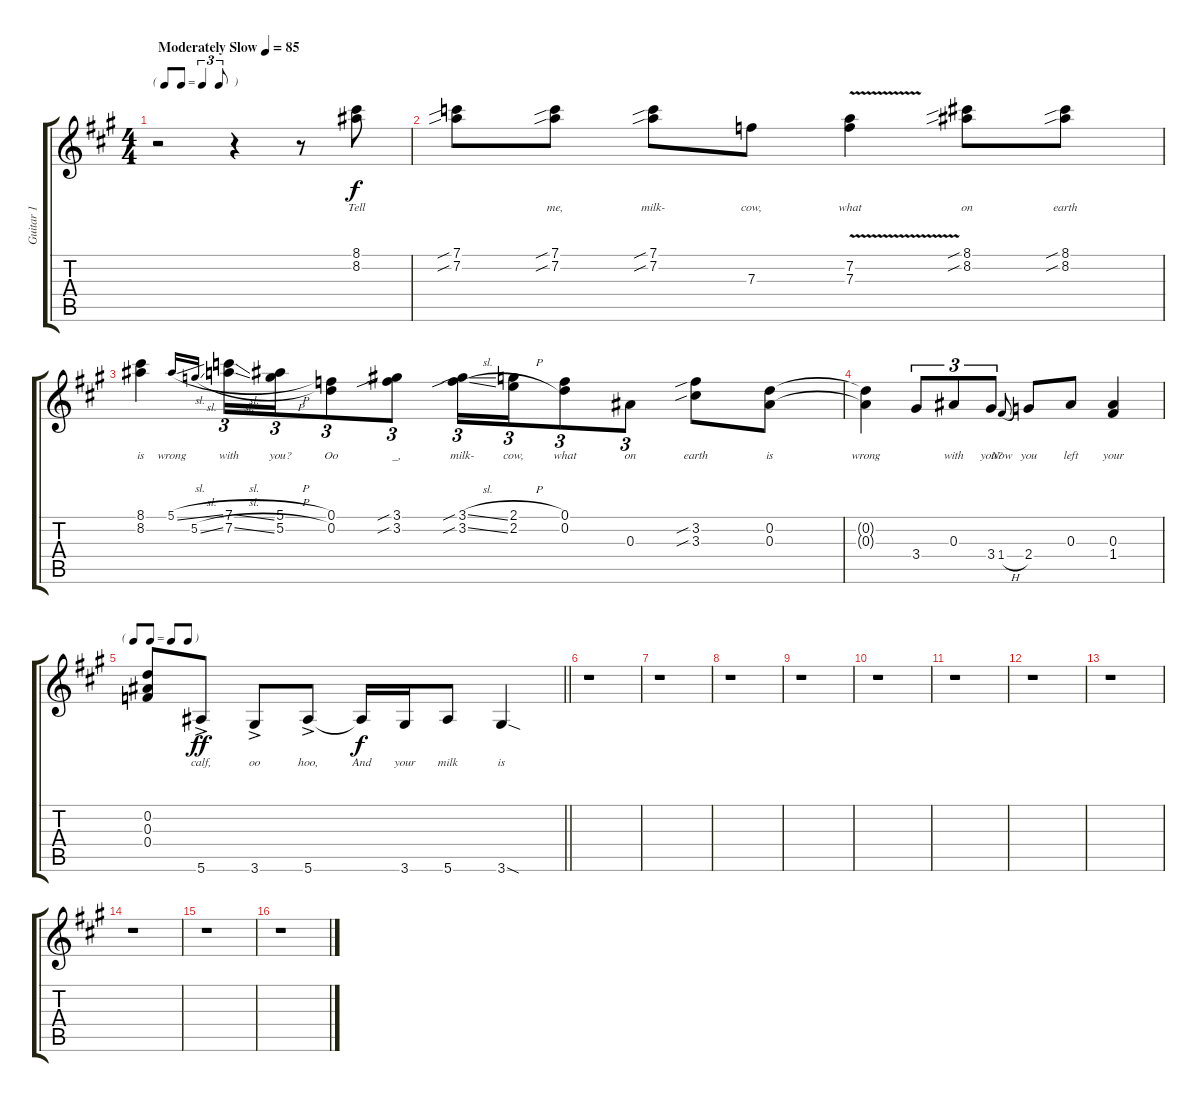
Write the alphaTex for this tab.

\track ("Guitar 1" "Guitar 1") {instrument overdrivenguitar}
\staff {score tabs}
\tuning (F4 D4 Bb3 F3 Bb2 F2) {hide}
\ts (4 4)
\tf triplet8th
\tempo (85 "Moderately Slow")
\clef g2
\ks a
r.2{dy f instrument overdrivenguitar} r.4 r.8 (8.1 8.2).8{lyrics (0 "Tell") lyrics (1 "") lyrics (2 "") lyrics (3 "") lyrics (4 "")} |
(7.1{sib} 7.2{sib}).8{lyrics (0 "") lyrics (1 "") lyrics (2 "") lyrics (3 "") lyrics (4 "")} (7.1{sib} 7.2{sib}).8{lyrics (0 "me,") lyrics (1 "") lyrics (2 "") lyrics (3 "") lyrics (4 "")} (7.1{sib} 7.2{sib}).8{lyrics (0 "milk-") lyrics (1 "") lyrics (2 "") lyrics (3 "") lyrics (4 "")} 7.3.8{lyrics (0 "cow,") lyrics (1 "") lyrics (2 "") lyrics (3 "") lyrics (4 "")} (7.2{v} 7.3{v}).4{lyrics (0 "what") lyrics (1 "") lyrics (2 "") lyrics (3 "") lyrics (4 "")} (8.1{sib} 8.2{sib}).8{lyrics (0 "on") lyrics (1 "") lyrics (2 "") lyrics (3 "") lyrics (4 "")} (8.1{sib} 8.2{sib}).8{lyrics (0 "earth") lyrics (1 "") lyrics (2 "") lyrics (3 "") lyrics (4 "")} |
(8.1 8.2).4{lyrics (0 "is") lyrics (1 "") lyrics (2 "") lyrics (3 "") lyrics (4 "")} 5.1{sl}.16{lyrics (0 "wrong") lyrics (1 "") lyrics (2 "") lyrics (3 "") lyrics (4 "") gr onbeat} 5.2{sl}.16{lyrics (0 "") lyrics (1 "") lyrics (2 "") lyrics (3 "") lyrics (4 "") gr onbeat} (7.1{sl} 7.2{sl}).16{tu (3 2) lyrics (0 "with") lyrics (1 "") lyrics (2 "") lyrics (3 "") lyrics (4 "")} (5.1{h} 5.2{h}).16{tu (3 2) lyrics (0 "you?") lyrics (1 "") lyrics (2 "") lyrics (3 "") lyrics (4 "")} (0.1 0.2).8{tu (3 2) lyrics (0 "Oo") lyrics (1 "") lyrics (2 "") lyrics (3 "") lyrics (4 "")} (3.1{sib} 3.2{sib}).8{tu (3 2) lyrics (0 "_,") lyrics (1 "") lyrics (2 "") lyrics (3 "") lyrics (4 "")} (3.1{sib sl} 3.2{sib sl}).16{tu (3 2) lyrics (0 "milk-") lyrics (1 "") lyrics (2 "") lyrics (3 "") lyrics (4 "")} (2.1{h} 2.2{h}).16{tu (3 2) lyrics (0 "cow,") lyrics (1 "") lyrics (2 "") lyrics (3 "") lyrics (4 "")} (0.1 0.2).8{tu (3 2) lyrics (0 "what") lyrics (1 "") lyrics (2 "") lyrics (3 "") lyrics (4 "")} 0.3.8{tu (3 2) lyrics (0 "on") lyrics (1 "") lyrics (2 "") lyrics (3 "") lyrics (4 "")} (3.2{sib} 3.3{sib}).8{lyrics (0 "earth") lyrics (1 "") lyrics (2 "") lyrics (3 "") lyrics (4 "")} (0.2 0.3).8{lyrics (0 "is") lyrics (1 "") lyrics (2 "") lyrics (3 "") lyrics (4 "")} |
(0.2{t} 0.3{t}).4{lyrics (0 "wrong") lyrics (1 "") lyrics (2 "") lyrics (3 "") lyrics (4 "")} 3.4.8{tu (3 2) lyrics (0 "") lyrics (1 "") lyrics (2 "") lyrics (3 "") lyrics (4 "")} 0.3.8{tu (3 2) lyrics (0 "with") lyrics (1 "") lyrics (2 "") lyrics (3 "") lyrics (4 "")} 3.4.8{tu (3 2) lyrics (0 "you?") lyrics (1 "") lyrics (2 "") lyrics (3 "") lyrics (4 "")} 1.4{h}.8{lyrics (0 "Now") lyrics (1 "") lyrics (2 "") lyrics (3 "") lyrics (4 "") gr onbeat} 2.4.8{lyrics (0 "you") lyrics (1 "") lyrics (2 "") lyrics (3 "") lyrics (4 "")} 0.3.8{lyrics (0 "left") lyrics (1 "") lyrics (2 "") lyrics (3 "") lyrics (4 "")} (0.3 1.4).4{lyrics (0 "your") lyrics (1 "") lyrics (2 "") lyrics (3 "") lyrics (4 "")} |
\tf none
\barLineRight lightlight
(0.2 0.3 0.4).8{lyrics (0 "") lyrics (1 "") lyrics (2 "") lyrics (3 "") lyrics (4 "")} 5.6{ac}.8{lyrics (0 "calf,") lyrics (1 "") lyrics (2 "") lyrics (3 "") lyrics (4 "") dy ff} 3.6{ac}.8{lyrics (0 "oo") lyrics (1 "") lyrics (2 "") lyrics (3 "") lyrics (4 "")} 5.6{ac}.8{lyrics (0 "hoo,") lyrics (1 "") lyrics (2 "") lyrics (3 "") lyrics (4 "")} 5.6{t}.16{lyrics (0 "And") lyrics (1 "") lyrics (2 "") lyrics (3 "") lyrics (4 "") dy f} 3.6.16{lyrics (0 "your") lyrics (1 "") lyrics (2 "") lyrics (3 "") lyrics (4 "")} 5.6.8{lyrics (0 "milk") lyrics (1 "") lyrics (2 "") lyrics (3 "") lyrics (4 "")} 3.6{sod}.4{lyrics (0 "is") lyrics (1 "") lyrics (2 "") lyrics (3 "") lyrics (4 "")} |
r.1 |
r.1 |
r.1 |
r.1 |
r.1 |
r.1 |
r.1 |
r.1 |
r.1 |
r.1 |
r.1
